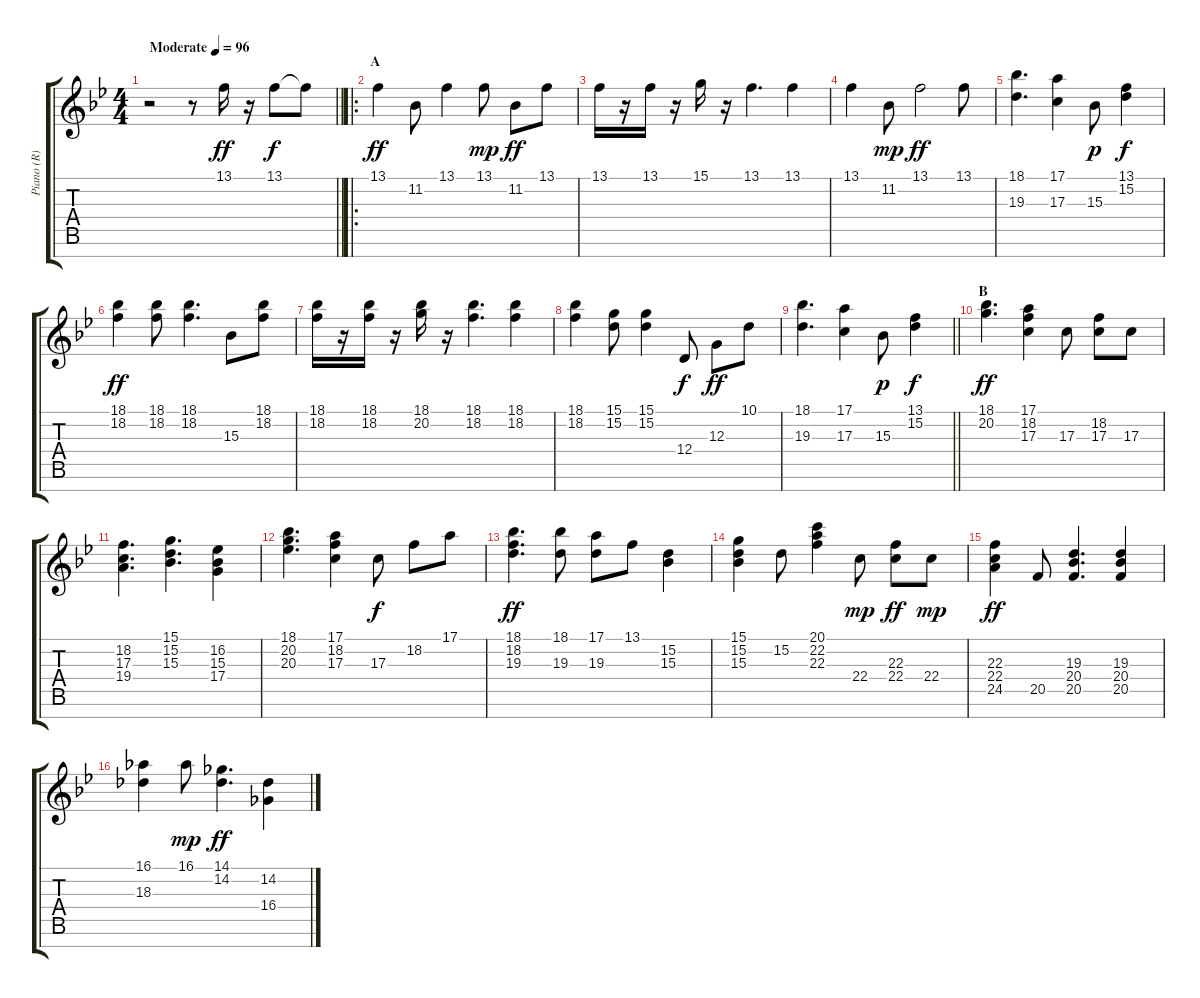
\track ("Piano (R)" "Piano (R)") {instrument acousticgrandpiano}
\staff {score tabs}
\tuning (E4 B3 G3 D3 A2 E2 B1) {hide}
\ts (4 4)
\tempo (96 "Moderate")
\clef g2
\barLineRight lightlight
\ks bb
r.2{dy ff instrument acousticgrandpiano} r.8 13.1.16 r.16 13.1.8{dy f} 13.1{t}.8 |
\ro
\section ("" "A")
13.1.4{dy ff} 11.2.8 13.1.4 13.1.8{dy mp} 11.2.8{dy ff} 13.1.8 |
13.1.16 r.16 13.1.16 r.16 15.1.16 r.16 13.1.4{d} 13.1.4 |
13.1.4 11.2.8{dy mp} 13.1.2{dy ff} 13.1.8 |
(18.1 19.3).4{d} (17.1 17.3).4 15.3.8{dy p} (13.1 15.2).4{dy f} |
(18.1 18.2).4{dy ff} (18.1 18.2).8 (18.1 18.2).4{d} 15.3.8 (18.1 18.2).8 |
(18.1 18.2).16 r.16 (18.1 18.2).16 r.16 (18.1 20.2).16 r.16 (18.1 18.2).4{d} (18.1 18.2).4 |
(18.1 18.2).4 (15.1 15.2).8 (15.1 15.2).4 12.4.8{dy f} 12.3.8{dy ff} 10.1.8 |
\barLineRight lightlight
(18.1 19.3).4{d} (17.1 17.3).4 15.3.8{dy p} (13.1 15.2).4{dy f} |
\section ("" "B")
(18.1 20.2).4{d dy ff} (17.1 18.2 17.3).4 17.3.8 (18.2 17.3).8 17.3.8 |
(18.2 17.3 19.4).4{d} (15.1 15.2 15.3).4{d} (16.2 15.3 17.4).4 |
(18.1 20.2 20.3).4{d} (17.1 18.2 17.3).4 17.3.8{dy f} 18.2.8 17.1.8 |
(18.1 18.2 19.3).4{d dy ff} (18.1 19.3).8 (17.1 19.3).8 13.1.8 (15.2 15.3).4 |
(15.1 15.2 15.3).4 15.2.8 (20.1 22.2 22.3).4 22.4.8{dy mp} (22.3 22.4).8{dy ff} 22.4.8{dy mp} |
(22.3 22.4 24.5).4{dy ff} 20.5.8 (19.3 20.4 20.5).4{d} (19.3 20.4 20.5).4 |
(16.1 18.3).4 16.1.8{dy mp} (14.1 14.2).4{d dy ff} (14.2 16.4).4
